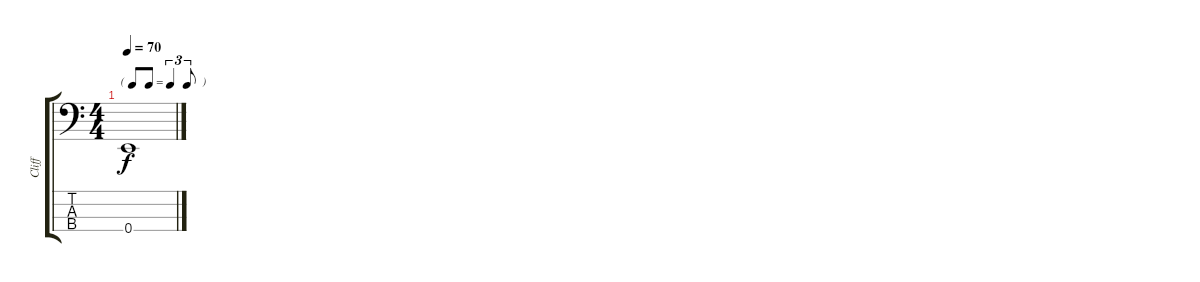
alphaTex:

\track ("Cliff" "Cliff") {instrument electricbassfinger}
\staff {score tabs}
\tuning (G2 D2 A1 E1) {hide}
\ts (4 4)
\tf triplet8th
\tempo 70
\clef f4
\ks c
0.4.1{dy f}
